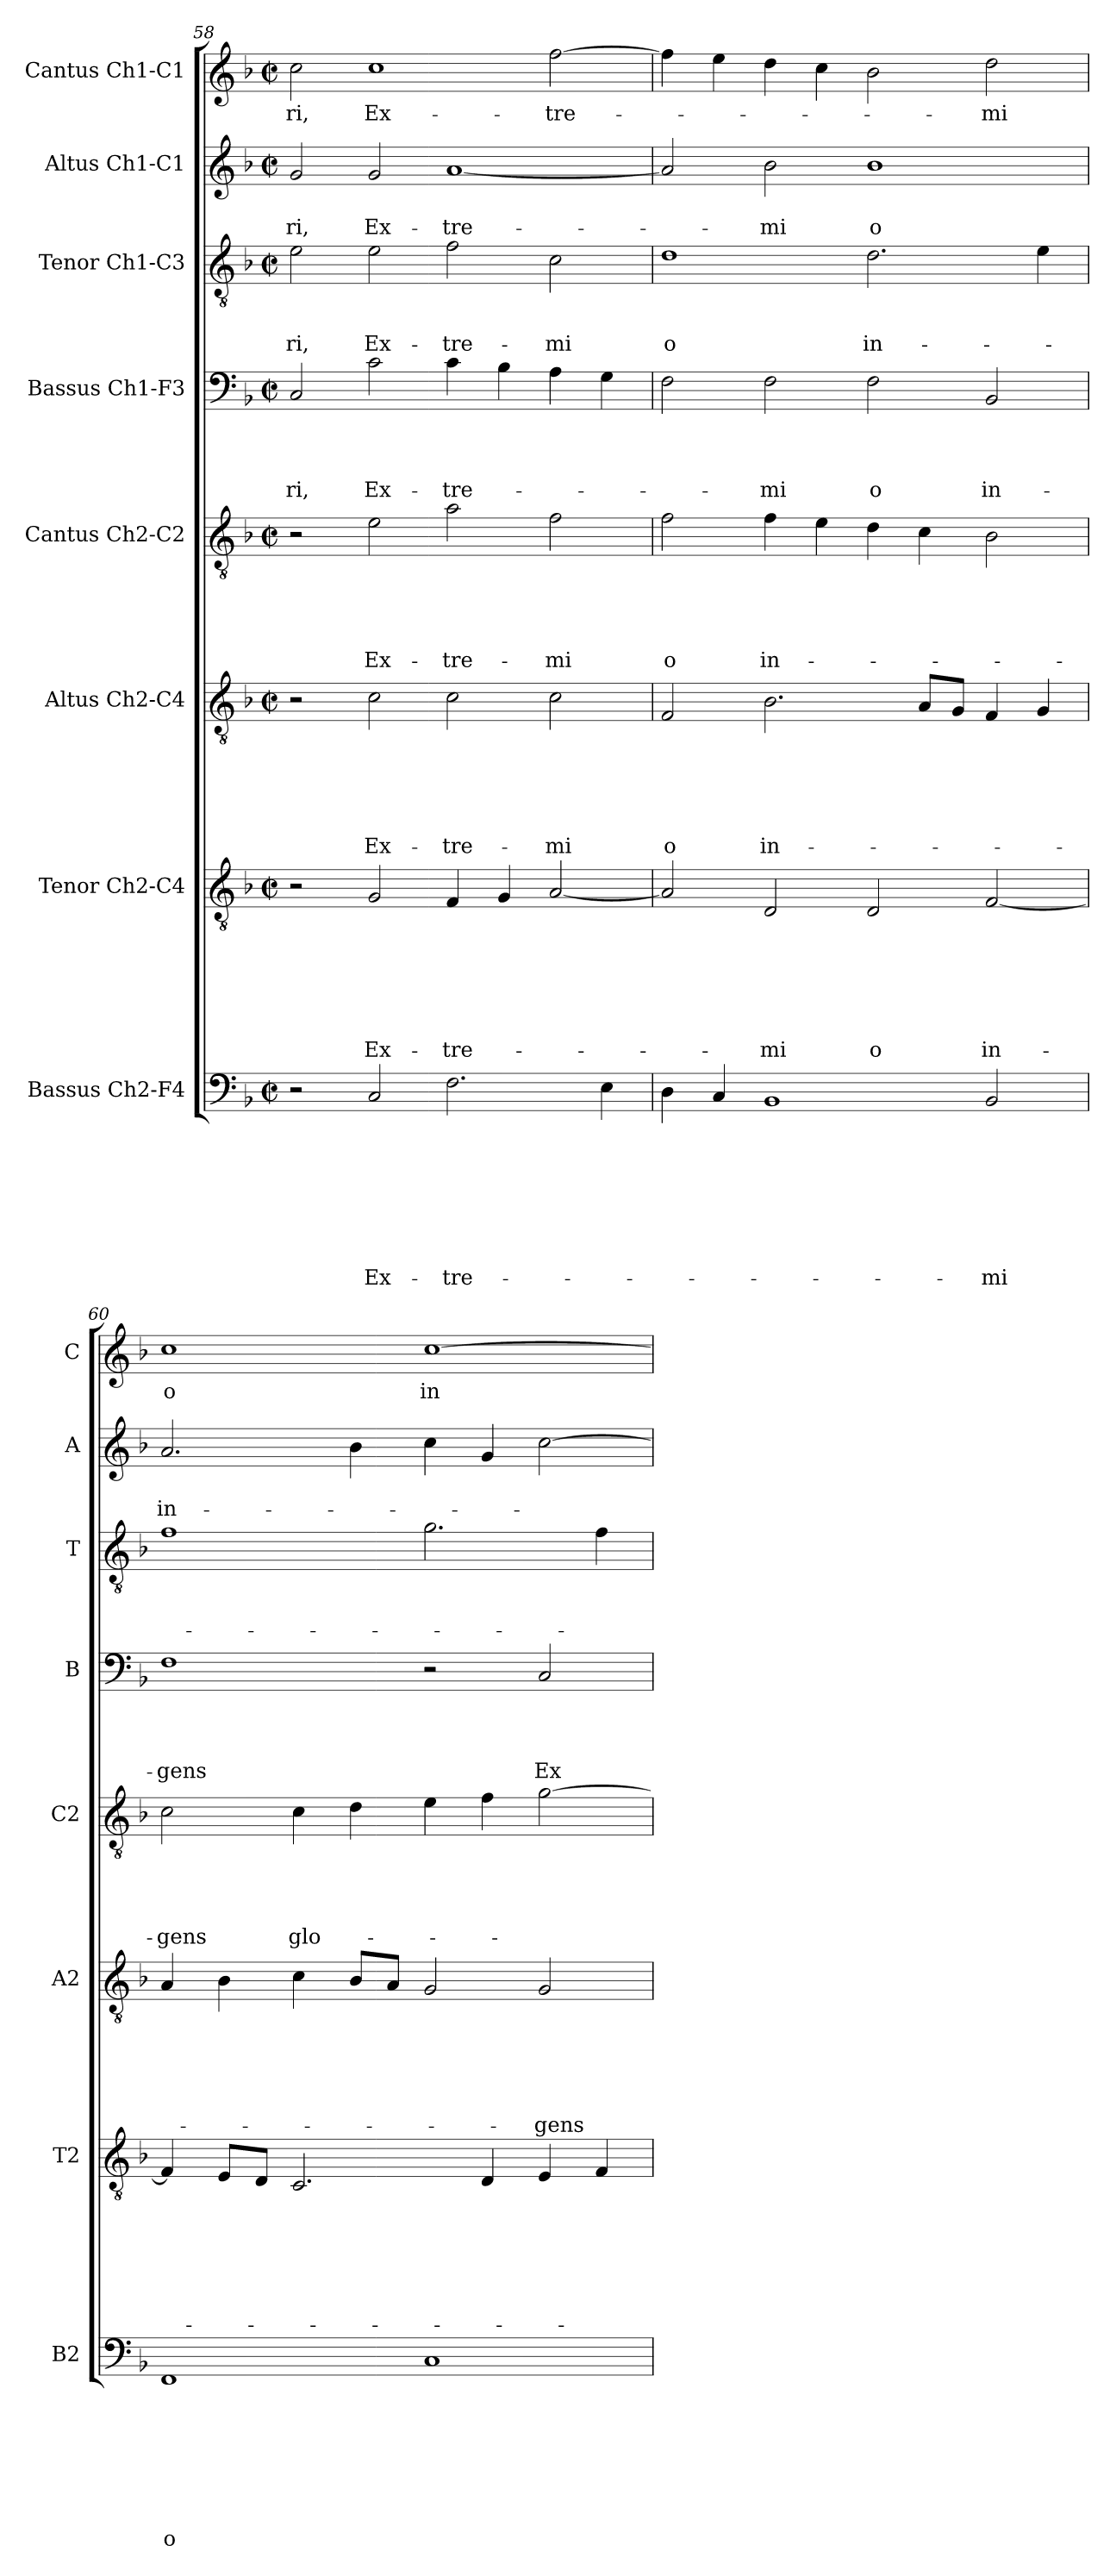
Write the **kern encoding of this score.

**kern	**text	**text	**text	**text	**text	**text	**text	**text	**kern	**text	**text	**text	**text	**text	**text	**text	**kern	**text	**text	**text	**text	**text	**text	**kern	**text	**text	**text	**text	**text	**kern	**text	**text	**text	**text	**kern	**text	**text	**text	**kern	**text	**text	**kern	**text
*part8	*part8	*part8	*part8	*part8	*part8	*part8	*part8	*part8	*part7	*part7	*part7	*part7	*part7	*part7	*part7	*part7	*part6	*part6	*part6	*part6	*part6	*part6	*part6	*part5	*part5	*part5	*part5	*part5	*part5	*part4	*part4	*part4	*part4	*part4	*part3	*part3	*part3	*part3	*part2	*part2	*part2	*part1	*part1
*staff8	*staff8	*staff8	*staff8	*staff8	*staff8	*staff8	*staff8	*staff8	*staff7	*staff7	*staff7	*staff7	*staff7	*staff7	*staff7	*staff7	*staff6	*staff6	*staff6	*staff6	*staff6	*staff6	*staff6	*staff5	*staff5	*staff5	*staff5	*staff5	*staff5	*staff4	*staff4	*staff4	*staff4	*staff4	*staff3	*staff3	*staff3	*staff3	*staff2	*staff2	*staff2	*staff1	*staff1
*I"Bassus Ch2-F4	*	*	*	*	*	*	*	*	*I"Tenor Ch2-C4	*	*	*	*	*	*	*	*I"Altus Ch2-C4	*	*	*	*	*	*	*I"Cantus Ch2-C2	*	*	*	*	*	*I"Bassus Ch1-F3	*	*	*	*	*I"Tenor Ch1-C3	*	*	*	*I"Altus Ch1-C1	*	*	*I"Cantus Ch1-C1	*
*I'B2	*	*	*	*	*	*	*	*	*I'T2	*	*	*	*	*	*	*	*I'A2	*	*	*	*	*	*	*I'C2	*	*	*	*	*	*I'B	*	*	*	*	*I'T	*	*	*	*I'A	*	*	*I'C	*
*clefF4	*	*	*	*	*	*	*	*	*clefGv2	*	*	*	*	*	*	*	*clefGv2	*	*	*	*	*	*	*clefGv2	*	*	*	*	*	*clefF4	*	*	*	*	*clefGv2	*	*	*	*clefG2	*	*	*clefG2	*
*k[b-]	*	*	*	*	*	*	*	*	*k[b-]	*	*	*	*	*	*	*	*k[b-]	*	*	*	*	*	*	*k[b-]	*	*	*	*	*	*k[b-]	*	*	*	*	*k[b-]	*	*	*	*k[b-]	*	*	*k[b-]	*
*F:	*	*	*	*	*	*	*	*	*F:	*	*	*	*	*	*	*	*F:	*	*	*	*	*	*	*F:	*	*	*	*	*	*F:	*	*	*	*	*F:	*	*	*	*F:	*	*	*F:	*
*M2/2	*	*	*	*	*	*	*	*	*M2/2	*	*	*	*	*	*	*	*M2/2	*	*	*	*	*	*	*M2/2	*	*	*	*	*	*M2/2	*	*	*	*	*M2/2	*	*	*	*M2/2	*	*	*M2/2	*
*met(c|)	*	*	*	*	*	*	*	*	*met(c|)	*	*	*	*	*	*	*	*met(c|)	*	*	*	*	*	*	*met(c|)	*	*	*	*	*	*met(c|)	*	*	*	*	*met(c|)	*	*	*	*met(c|)	*	*	*met(c|)	*
=58	=58	=58	=58	=58	=58	=58	=58	=58	=58	=58	=58	=58	=58	=58	=58	=58	=58	=58	=58	=58	=58	=58	=58	=58	=58	=58	=58	=58	=58	=58	=58	=58	=58	=58	=58	=58	=58	=58	=58	=58	=58	=58	=58
!	!	!	!	!	!	!	!	!	!	!	!	!	!	!	!	!	!	!	!	!	!	!	!	!	!	!	!	!	!	!	!	!	!	!LO:LY:b	!	!	!	!LO:LY:b	!	!	!LO:LY:b	!	!LO:LY:b
2r	.	.	.	.	.	.	.	.	2r	.	.	.	.	.	.	.	2r	.	.	.	.	.	.	2r	.	.	.	.	.	2C/	.	.	.	-ri,	2e\	.	.	-ri,	2g/	.	-ri,	2cc\	-ri,
!	!	!	!	!	!	!	!	!LO:LY:b	!	!	!	!	!	!	!	!LO:LY:b	!	!	!	!	!	!	!LO:LY:b	!	!	!	!	!	!LO:LY:b	!	!	!	!	!LO:LY:b	!	!	!	!LO:LY:b	!	!	!LO:LY:b	!	!LO:LY:b
2C/	.	.	.	.	.	.	.	Ex-	2G/	.	.	.	.	.	.	Ex-	2c\	.	.	.	.	.	Ex-	2e\	.	.	.	.	Ex-	2c\	.	.	.	Ex-	2e\	.	.	Ex-	2g/	.	Ex-	1cc	Ex-
!	!	!	!	!	!	!	!	!LO:LY:b	!	!	!	!	!	!	!	!LO:LY:b	!	!	!	!	!	!	!LO:LY:b	!	!	!	!	!	!LO:LY:b	!	!	!	!	!LO:LY:b	!	!	!	!LO:LY:b	!	!	!LO:LY:b	!	!
2.F\	.	.	.	.	.	.	.	-tre-	4F/	.	.	.	.	.	.	-tre-	2c\	.	.	.	.	.	-tre-	2a\	.	.	.	.	-tre-	4c\	.	.	.	-tre-	2f\	.	.	-tre-	[1a	.	-tre-	.	.
.	.	.	.	.	.	.	.	.	4G/	.	.	.	.	.	.	.	.	.	.	.	.	.	.	.	.	.	.	.	.	4B-\	.	.	.	.	.	.	.	.	.	.	.	.	.
!	!	!	!	!	!	!	!	!	!	!	!	!	!	!	!	!	!	!	!	!	!	!	!LO:LY:b	!	!	!	!	!	!LO:LY:b	!	!	!	!	!	!	!	!	!LO:LY:b	!	!	!	!	!LO:LY:b
.	.	.	.	.	.	.	.	.	[2A/	.	.	.	.	.	.	.	2c\	.	.	.	.	.	-mi	2f\	.	.	.	.	-mi	4A\	.	.	.	.	2c\	.	.	-mi	.	.	.	[2ff\	-tre-
4E\	.	.	.	.	.	.	.	.	.	.	.	.	.	.	.	.	.	.	.	.	.	.	.	.	.	.	.	.	.	4G\	.	.	.	.	.	.	.	.	.	.	.	.	.
!!LO:PB:g=z
=59	=59	=59	=59	=59	=59	=59	=59	=59	=59	=59	=59	=59	=59	=59	=59	=59	=59	=59	=59	=59	=59	=59	=59	=59	=59	=59	=59	=59	=59	=59	=59	=59	=59	=59	=59	=59	=59	=59	=59	=59	=59	=59	=59
!	!	!	!	!	!	!	!	!	!	!	!	!	!	!	!	!	!	!	!	!	!	!	!LO:LY:b	!	!	!	!	!	!LO:LY:b	!	!	!	!	!	!	!	!	!LO:LY:b	!	!	!	!	!
4D\	.	.	.	.	.	.	.	.	2A/]	.	.	.	.	.	.	.	2F/	.	.	.	.	.	o	2f\	.	.	.	.	o	2F\	.	.	.	.	1d	.	.	o	2a/]	.	.	4ff\]	.
4C/	.	.	.	.	.	.	.	.	.	.	.	.	.	.	.	.	.	.	.	.	.	.	.	.	.	.	.	.	.	.	.	.	.	.	.	.	.	.	.	.	.	4ee\	.
!	!	!	!	!	!	!	!	!	!	!	!	!	!	!	!	!LO:LY:b	!	!	!	!	!	!	!LO:LY:b	!	!	!	!	!	!LO:LY:b	!	!	!	!	!LO:LY:b	!	!	!	!	!	!	!LO:LY:b	!	!
1BB-	.	.	.	.	.	.	.	.	2D/	.	.	.	.	.	.	-mi	2.B-\	.	.	.	.	.	in-	4f\	.	.	.	.	in-	2F\	.	.	.	-mi	.	.	.	.	2b-\	.	-mi	4dd\	.
.	.	.	.	.	.	.	.	.	.	.	.	.	.	.	.	.	.	.	.	.	.	.	.	4e\	.	.	.	.	.	.	.	.	.	.	.	.	.	.	.	.	.	4cc\	.
!	!	!	!	!	!	!	!	!	!	!	!	!	!	!	!	!LO:LY:b	!	!	!	!	!	!	!	!	!	!	!	!	!	!	!	!	!	!LO:LY:b	!	!	!	!LO:LY:b	!	!	!LO:LY:b	!	!
.	.	.	.	.	.	.	.	.	2D/	.	.	.	.	.	.	o	.	.	.	.	.	.	.	4d\	.	.	.	.	.	2F\	.	.	.	o	2.d\	.	.	in-	1b-	.	o	2b-\	.
.	.	.	.	.	.	.	.	.	.	.	.	.	.	.	.	.	8A/L	.	.	.	.	.	.	4c\	.	.	.	.	.	.	.	.	.	.	.	.	.	.	.	.	.	.	.
.	.	.	.	.	.	.	.	.	.	.	.	.	.	.	.	.	8G/J	.	.	.	.	.	.	.	.	.	.	.	.	.	.	.	.	.	.	.	.	.	.	.	.	.	.
!	!	!	!	!	!	!	!	!LO:LY:b	!	!	!	!	!	!	!	!LO:LY:b	!	!	!	!	!	!	!	!	!	!	!	!	!	!	!	!	!	!LO:LY:b	!	!	!	!	!	!	!	!	!LO:LY:b
2BB-/	.	.	.	.	.	.	.	-mi	[2F/	.	.	.	.	.	.	in-	4F/	.	.	.	.	.	.	2B-\	.	.	.	.	.	2BB-/	.	.	.	in-	.	.	.	.	.	.	.	2dd\	-mi
.	.	.	.	.	.	.	.	.	.	.	.	.	.	.	.	.	4G/	.	.	.	.	.	.	.	.	.	.	.	.	.	.	.	.	.	4e\	.	.	.	.	.	.	.	.
=60	=60	=60	=60	=60	=60	=60	=60	=60	=60	=60	=60	=60	=60	=60	=60	=60	=60	=60	=60	=60	=60	=60	=60	=60	=60	=60	=60	=60	=60	=60	=60	=60	=60	=60	=60	=60	=60	=60	=60	=60	=60	=60	=60
!	!	!	!	!	!	!	!	!LO:LY:b	!	!	!	!	!	!	!	!	!	!	!	!	!	!	!	!	!	!	!	!	!LO:LY:b	!	!	!	!	!LO:LY:b	!	!	!	!	!	!	!LO:LY:b	!	!LO:LY:b
1FF	.	.	.	.	.	.	.	o	4F/]	.	.	.	.	.	.	.	4A/	.	.	.	.	.	.	2c\	.	.	.	.	-gens	1F	.	.	.	-gens	1f	.	.	.	2.a/	.	in-	1cc	o
.	.	.	.	.	.	.	.	.	8E/L	.	.	.	.	.	.	.	4B-\	.	.	.	.	.	.	.	.	.	.	.	.	.	.	.	.	.	.	.	.	.	.	.	.	.	.
.	.	.	.	.	.	.	.	.	8D/J	.	.	.	.	.	.	.	.	.	.	.	.	.	.	.	.	.	.	.	.	.	.	.	.	.	.	.	.	.	.	.	.	.	.
!	!	!	!	!	!	!	!	!	!	!	!	!	!	!	!	!	!	!	!	!	!	!	!	!	!	!	!	!	!LO:LY:b	!	!	!	!	!	!	!	!	!	!	!	!	!	!
.	.	.	.	.	.	.	.	.	2.C/	.	.	.	.	.	.	.	4c\	.	.	.	.	.	.	4c\	.	.	.	.	glo-	.	.	.	.	.	.	.	.	.	.	.	.	.	.
.	.	.	.	.	.	.	.	.	.	.	.	.	.	.	.	.	8B-/L	.	.	.	.	.	.	4d\	.	.	.	.	.	.	.	.	.	.	.	.	.	.	4b-\	.	.	.	.
.	.	.	.	.	.	.	.	.	.	.	.	.	.	.	.	.	8A/J	.	.	.	.	.	.	.	.	.	.	.	.	.	.	.	.	.	.	.	.	.	.	.	.	.	.
!	!	!	!	!	!	!	!	!	!	!	!	!	!	!	!	!	!	!	!	!	!	!	!	!	!	!	!	!	!	!	!	!	!	!	!	!	!	!	!	!	!	!	!LO:LY:b
1C	.	.	.	.	.	.	.	.	.	.	.	.	.	.	.	.	2G/	.	.	.	.	.	.	4e\	.	.	.	.	.	2r	.	.	.	.	2.g\	.	.	.	4cc\	.	.	[1cc	in-
.	.	.	.	.	.	.	.	.	4D/	.	.	.	.	.	.	.	.	.	.	.	.	.	.	4f\	.	.	.	.	.	.	.	.	.	.	.	.	.	.	4g/	.	.	.	.
!	!	!	!	!	!	!	!	!	!	!	!	!	!	!	!	!	!	!	!	!	!	!	!LO:LY:b	!	!	!	!	!	!	!	!	!	!	!LO:LY:b	!	!	!	!	!	!	!	!	!
.	.	.	.	.	.	.	.	.	4E/	.	.	.	.	.	.	.	2G/	.	.	.	.	.	-gens	[2g\	.	.	.	.	.	2C/	.	.	.	Ex-	.	.	.	.	[2cc\	.	.	.	.
.	.	.	.	.	.	.	.	.	4F/	.	.	.	.	.	.	.	.	.	.	.	.	.	.	.	.	.	.	.	.	.	.	.	.	.	4f\	.	.	.	.	.	.	.	.
=	=	=	=	=	=	=	=	=	=	=	=	=	=	=	=	=	=	=	=	=	=	=	=	=	=	=	=	=	=	=	=	=	=	=	=	=	=	=	=	=	=	=	=
*-	*-	*-	*-	*-	*-	*-	*-	*-	*-	*-	*-	*-	*-	*-	*-	*-	*-	*-	*-	*-	*-	*-	*-	*-	*-	*-	*-	*-	*-	*-	*-	*-	*-	*-	*-	*-	*-	*-	*-	*-	*-	*-	*-
